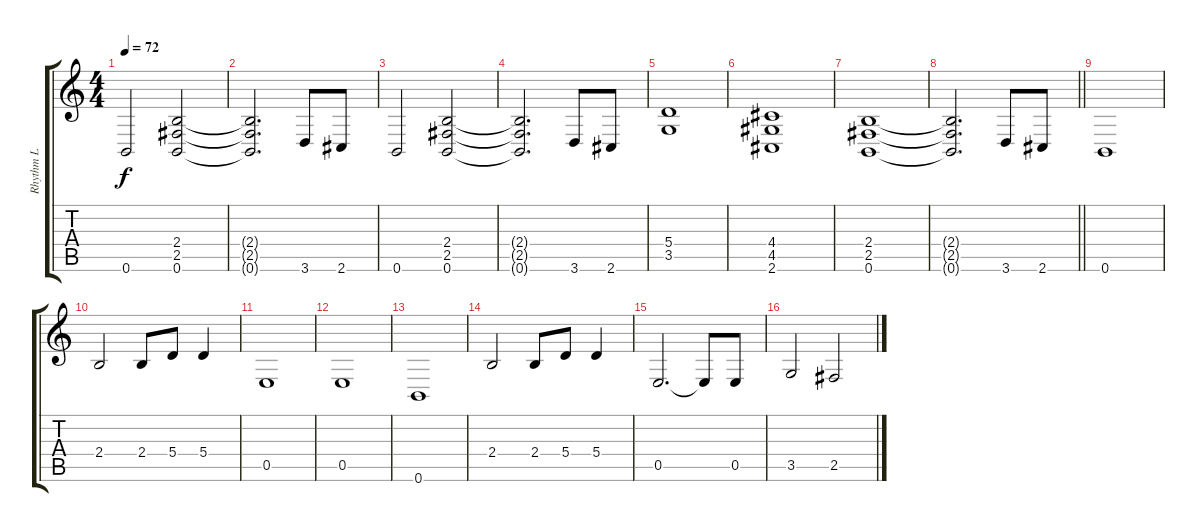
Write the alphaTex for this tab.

\track ("Rhythm L" "Rhythm L") {instrument distortionguitar}
\staff {score tabs}
\tuning (B3 Gb3 D3 A2 E2 B1) {hide}
\ts (4 4)
\tempo 72
\clef g2
\ks c
0.6.2{dy f} (2.4 2.5 0.6).2 |
(2.4{t} 2.5{t} 0.6{t}).2{d} 3.6.8 2.6.8 |
0.6.2 (2.4 2.5 0.6).2 |
(2.4{t} 2.5{t} 0.6{t}).2{d} 3.6.8 2.6.8 |
(5.4 3.5).1 |
(4.4 4.5 2.6).1 |
(2.4 2.5 0.6).1 |
\barLineRight lightlight
(2.4{t} 2.5{t} 0.6{t}).2{d} 3.6.8 2.6.8 |
0.6.1 |
2.4.2 2.4.8 5.4.8 5.4.4 |
0.5.1 |
0.5.1 |
0.6.1 |
2.4.2 2.4.8 5.4.8 5.4.4 |
0.5.2{d} 0.5{t}.8 0.5.8 |
3.5.2 2.5.2
